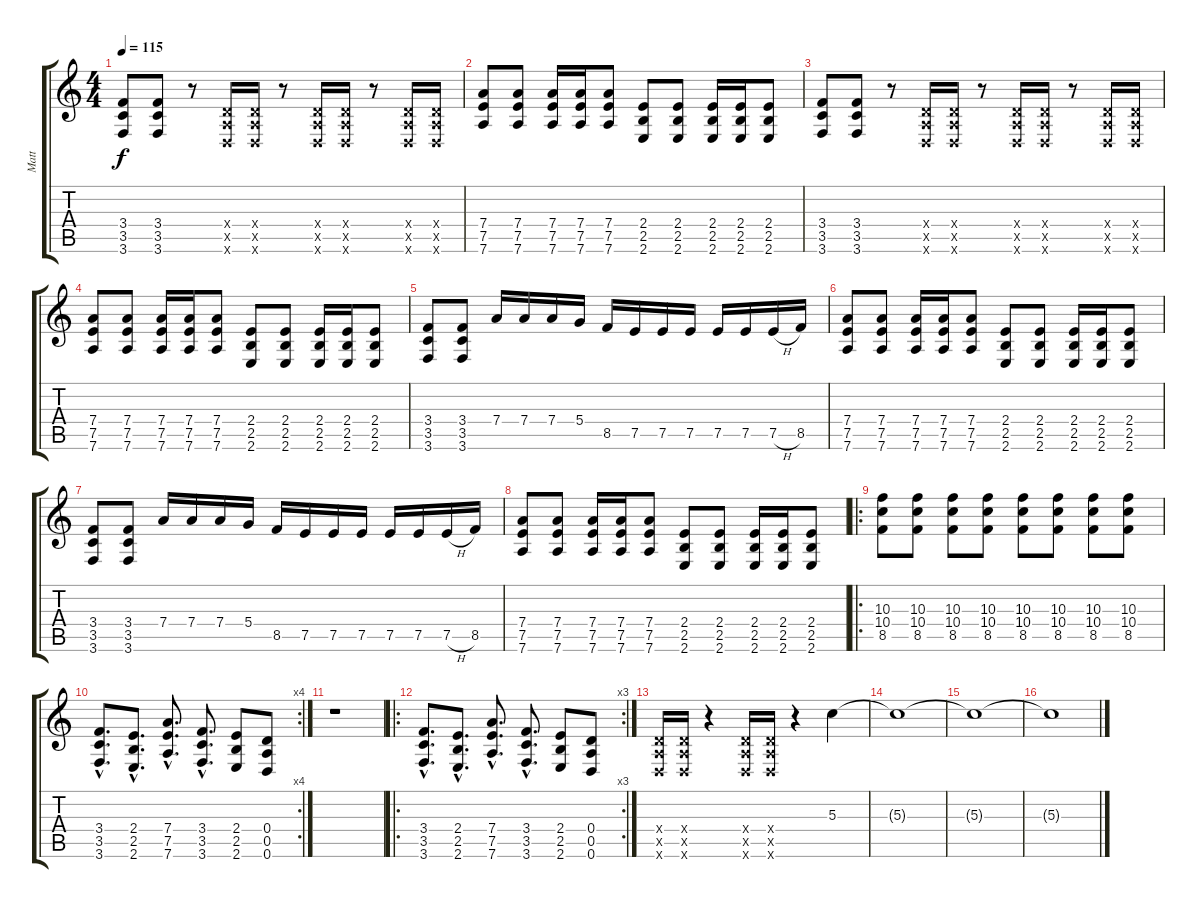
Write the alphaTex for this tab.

\track ("Matt" "Matt") {instrument distortionguitar}
\staff {score tabs}
\tuning (E4 B3 G3 D3 A2 D2) {hide}
\ts (4 4)
\tempo 115
\clef g2
\ks c
(3.4 3.5 3.6).8{dy f instrument distortionguitar} (3.4 3.5 3.6).8 r.8 (0.4{x} 0.5{x} 0.6{x}).16 (0.4{x} 0.5{x} 0.6{x}).16 r.8 (0.4{x} 0.5{x} 0.6{x}).16 (0.4{x} 0.5{x} 0.6{x}).16 r.8 (0.4{x} 0.5{x} 0.6{x}).16 (0.4{x} 0.5{x} 0.6{x}).16 |
(7.4 7.5 7.6).8 (7.4 7.5 7.6).8 (7.4 7.5 7.6).16 (7.4 7.5 7.6).16 (7.4 7.5 7.6).8 (2.4 2.5 2.6).8 (2.4 2.5 2.6).8 (2.4 2.5 2.6).16 (2.4 2.5 2.6).16 (2.4 2.5 2.6).8 |
(3.4 3.5 3.6).8 (3.4 3.5 3.6).8 r.8 (0.4{x} 0.5{x} 0.6{x}).16 (0.4{x} 0.5{x} 0.6{x}).16 r.8 (0.4{x} 0.5{x} 0.6{x}).16 (0.4{x} 0.5{x} 0.6{x}).16 r.8 (0.4{x} 0.5{x} 0.6{x}).16 (0.4{x} 0.5{x} 0.6{x}).16 |
(7.4 7.5 7.6).8 (7.4 7.5 7.6).8 (7.4 7.5 7.6).16 (7.4 7.5 7.6).16 (7.4 7.5 7.6).8 (2.4 2.5 2.6).8 (2.4 2.5 2.6).8 (2.4 2.5 2.6).16 (2.4 2.5 2.6).16 (2.4 2.5 2.6).8 |
(3.4 3.5 3.6).8 (3.4 3.5 3.6).8 7.4.16 7.4.16 7.4.16 5.4.16 8.5.16 7.5.16 7.5.16 7.5.16 7.5.16 7.5.16 7.5{h}.16 8.5.16 |
(7.4 7.5 7.6).8 (7.4 7.5 7.6).8 (7.4 7.5 7.6).16 (7.4 7.5 7.6).16 (7.4 7.5 7.6).8 (2.4 2.5 2.6).8 (2.4 2.5 2.6).8 (2.4 2.5 2.6).16 (2.4 2.5 2.6).16 (2.4 2.5 2.6).8 |
(3.4 3.5 3.6).8 (3.4 3.5 3.6).8 7.4.16 7.4.16 7.4.16 5.4.16 8.5.16 7.5.16 7.5.16 7.5.16 7.5.16 7.5.16 7.5{h}.16 8.5.16 |
(7.4 7.5 7.6).8 (7.4 7.5 7.6).8 (7.4 7.5 7.6).16 (7.4 7.5 7.6).16 (7.4 7.5 7.6).8 (2.4 2.5 2.6).8 (2.4 2.5 2.6).8 (2.4 2.5 2.6).16 (2.4 2.5 2.6).16 (2.4 2.5 2.6).8 |
\ro
(10.3 10.4 8.5).8 (10.3 10.4 8.5).8 (10.3 10.4 8.5).8 (10.3 10.4 8.5).8 (10.3 10.4 8.5).8 (10.3 10.4 8.5).8 (10.3 10.4 8.5).8 (10.3 10.4 8.5).8 |
\rc 4
(3.4{hac} 3.5{hac} 3.6{hac}).8{d} (2.4{hac} 2.5{hac} 2.6{hac}).8{d} (7.4{hac} 7.5{hac} 7.6{hac}).8{d} (3.4{hac} 3.5{hac} 3.6{hac}).8{d} (2.4 2.5 2.6).8 (0.4 0.5 0.6).8 |
r.1 |
\ro
\rc 3
(3.4{hac} 3.5{hac} 3.6{hac}).8{d} (2.4{hac} 2.5{hac} 2.6{hac}).8{d} (7.4{hac} 7.5{hac} 7.6{hac}).8{d} (3.4{hac} 3.5{hac} 3.6{hac}).8{d} (2.4 2.5 2.6).8 (0.4 0.5 0.6).8 |
(0.4{x} 0.5{x} 0.6{x}).16 (0.4{x} 0.5{x} 0.6{x}).16 r.4 (0.4{x} 0.5{x} 0.6{x}).16 (0.4{x} 0.5{x} 0.6{x}).16 r.4 5.3.4 |
5.3{t}.1 |
5.3{t}.1 |
5.3{t}.1
